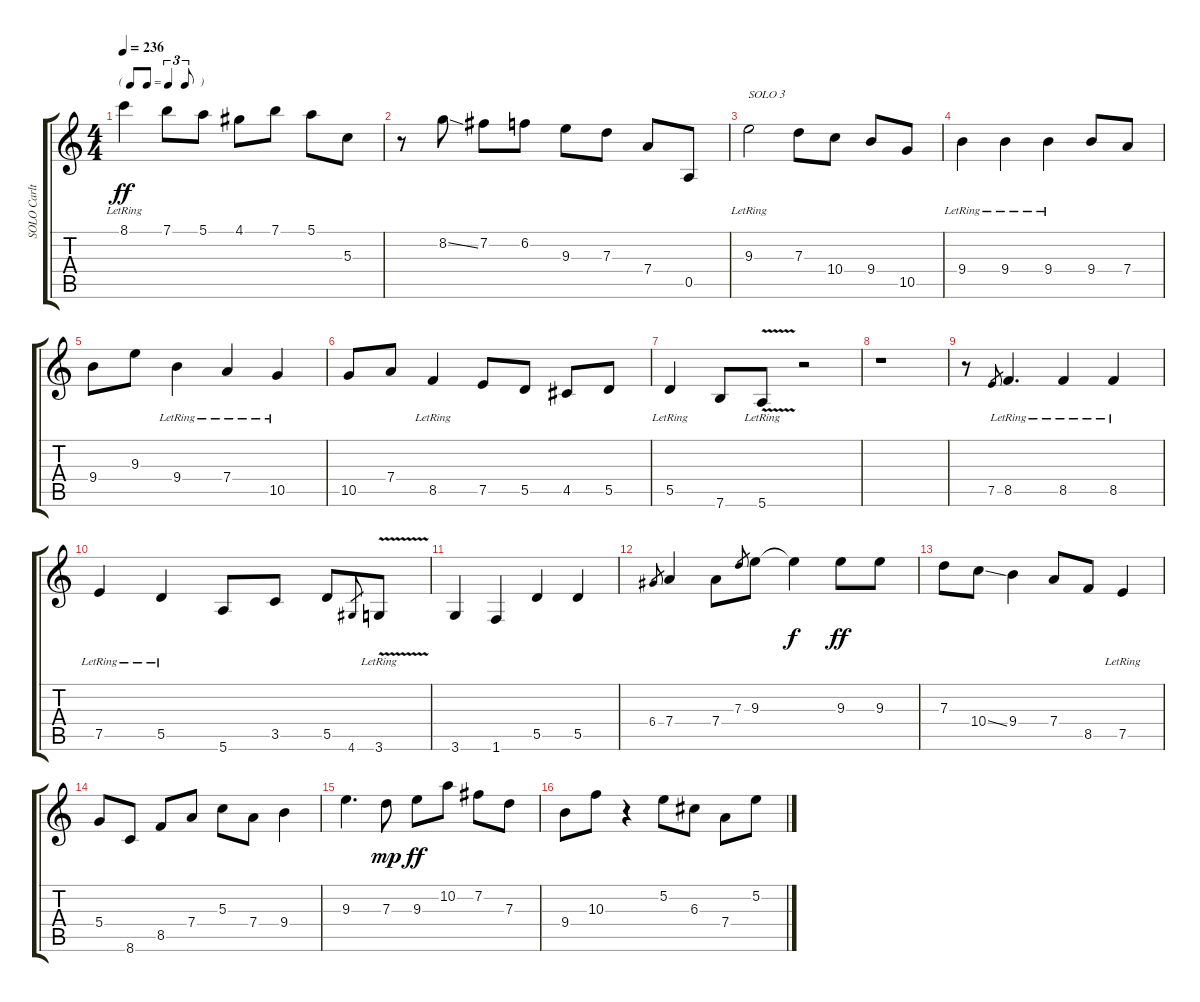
\track ("SOLO Carlton" "SOLO Carlt") {instrument acousticguitarnylon}
\staff {score tabs}
\tuning (E4 B3 G3 D3 A2 E2) {hide}
\ts (4 4)
\tf triplet8th
\tempo 236
\clef g2
\ks c
8.1{lr}.4{dy ff} 7.1.8 5.1.8 4.1.8 7.1.8 5.1.8 5.3.8 |
r.8 8.2{ss}.8 7.2.8 6.2.8 9.3.8 7.3.8 7.4.8 0.5.8 |
9.3{lr}.2{txt "SOLO 3"} 7.3.8 10.4.8 9.4.8 10.5.8 |
9.4{lr}.4 9.4{lr}.4 9.4{lr}.4 9.4.8 7.4.8 |
9.4.8 9.3.8 9.4{lr}.4 7.4{lr}.4 10.5{lr}.4 |
10.5.8 7.4.8 8.5{lr}.4 7.5.8 5.5.8 4.5.8 5.5.8 |
5.5{lr}.4 7.6.8 5.6{v lr}.8 r.2 |
r.1 |
r.8 7.5.8{gr} 8.5{lr}.4{d} 8.5{lr}.4 8.5{lr}.4 |
7.5{lr}.4 5.5{lr}.4 5.6.8 3.5.8 5.5.8 4.6.8{gr} 3.6{v lr}.8 |
3.6.4 1.6.4 5.5.4 5.5.4 |
6.4.8{gr} 7.4.4 7.4.8 7.3.8{gr} 9.3.8 9.3{t}.4{dy f} 9.3.8{dy ff} 9.3.8 |
7.3.8 10.4{ss}.8 9.4.4 7.4.8 8.5.8 7.5{lr}.4 |
5.4.8 8.6.8 8.5.8 7.4.8 5.3.8 7.4.8 9.4.4 |
9.3.4{d} 7.3.8{dy mp} 9.3.8{dy ff} 10.2.8 7.2.8 7.3.8 |
9.4.8 10.3.8 r.4 5.2.8 6.3.8 7.4.8 5.2.8
